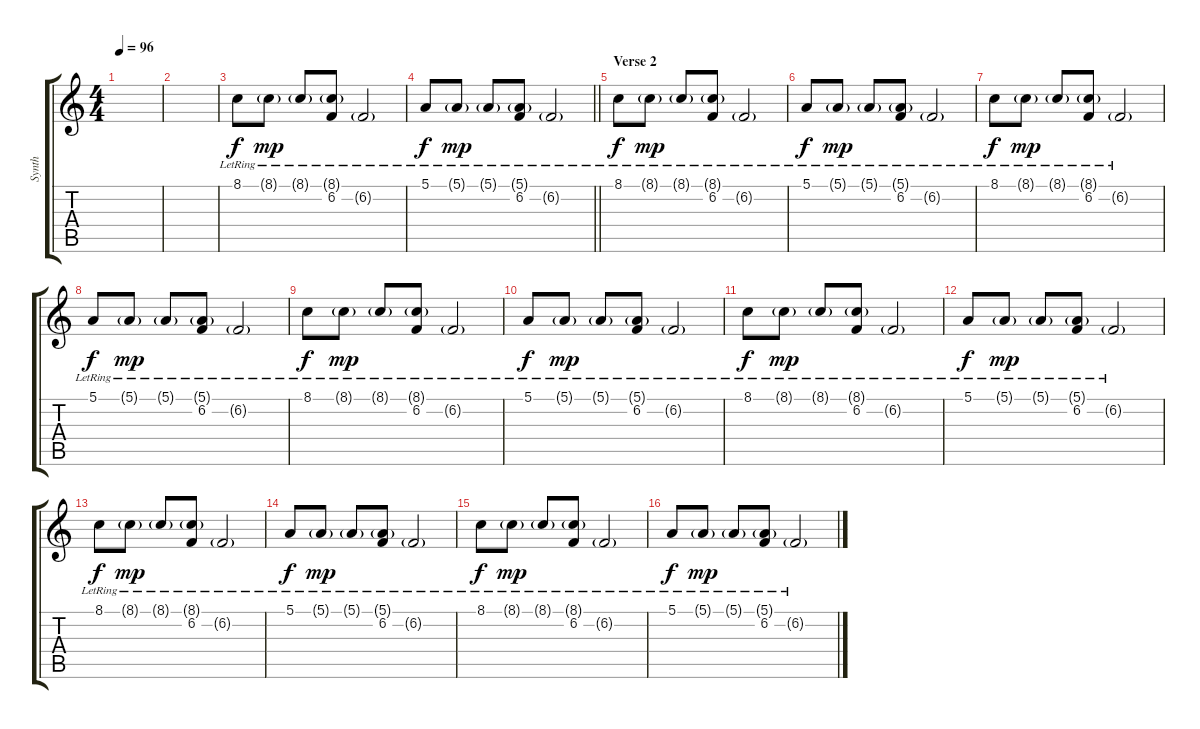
\track ("Synth" "Synth") {instrument synthvoice}
\staff {score tabs}
\tuning (E4 B3 G3 D3 A2 E2) {hide}
\ts (4 4)
\tempo 96
\clef g2
\ks c
|
|
8.1{lr}.8{dy f} 8.1{g lr}.8{dy mp} 8.1{g lr}.8 (8.1{g lr} 6.2{lr}).8 6.2{g lr}.2 |
\barLineRight lightlight
5.1{lr}.8{dy f} 5.1{g lr}.8{dy mp} 5.1{g lr}.8 (5.1{g lr} 6.2{lr}).8 6.2{g lr}.2 |
\section ("" "Verse 2")
8.1{lr}.8{dy f} 8.1{g lr}.8{dy mp} 8.1{g lr}.8 (8.1{g lr} 6.2{lr}).8 6.2{g lr}.2 |
5.1{lr}.8{dy f} 5.1{g lr}.8{dy mp} 5.1{g lr}.8 (5.1{g lr} 6.2{lr}).8 6.2{g lr}.2 |
8.1{lr}.8{dy f} 8.1{g lr}.8{dy mp} 8.1{g lr}.8 (8.1{g lr} 6.2{lr}).8 6.2{g lr}.2 |
5.1{lr}.8{dy f} 5.1{g lr}.8{dy mp} 5.1{g lr}.8 (5.1{g lr} 6.2{lr}).8 6.2{g lr}.2 |
8.1{lr}.8{dy f} 8.1{g lr}.8{dy mp} 8.1{g lr}.8 (8.1{g lr} 6.2{lr}).8 6.2{g lr}.2 |
5.1{lr}.8{dy f} 5.1{g lr}.8{dy mp} 5.1{g lr}.8 (5.1{g lr} 6.2{lr}).8 6.2{g lr}.2 |
8.1{lr}.8{dy f} 8.1{g lr}.8{dy mp} 8.1{g lr}.8 (8.1{g lr} 6.2{lr}).8 6.2{g lr}.2 |
5.1{lr}.8{dy f} 5.1{g lr}.8{dy mp} 5.1{g lr}.8 (5.1{g lr} 6.2{lr}).8 6.2{g lr}.2 |
8.1{lr}.8{dy f} 8.1{g lr}.8{dy mp} 8.1{g lr}.8 (8.1{g lr} 6.2{lr}).8 6.2{g lr}.2 |
5.1{lr}.8{dy f} 5.1{g lr}.8{dy mp} 5.1{g lr}.8 (5.1{g lr} 6.2{lr}).8 6.2{g lr}.2 |
8.1{lr}.8{dy f} 8.1{g lr}.8{dy mp} 8.1{g lr}.8 (8.1{g lr} 6.2{lr}).8 6.2{g lr}.2 |
5.1{lr}.8{dy f} 5.1{g lr}.8{dy mp} 5.1{g lr}.8 (5.1{g lr} 6.2{lr}).8 6.2{g lr}.2
